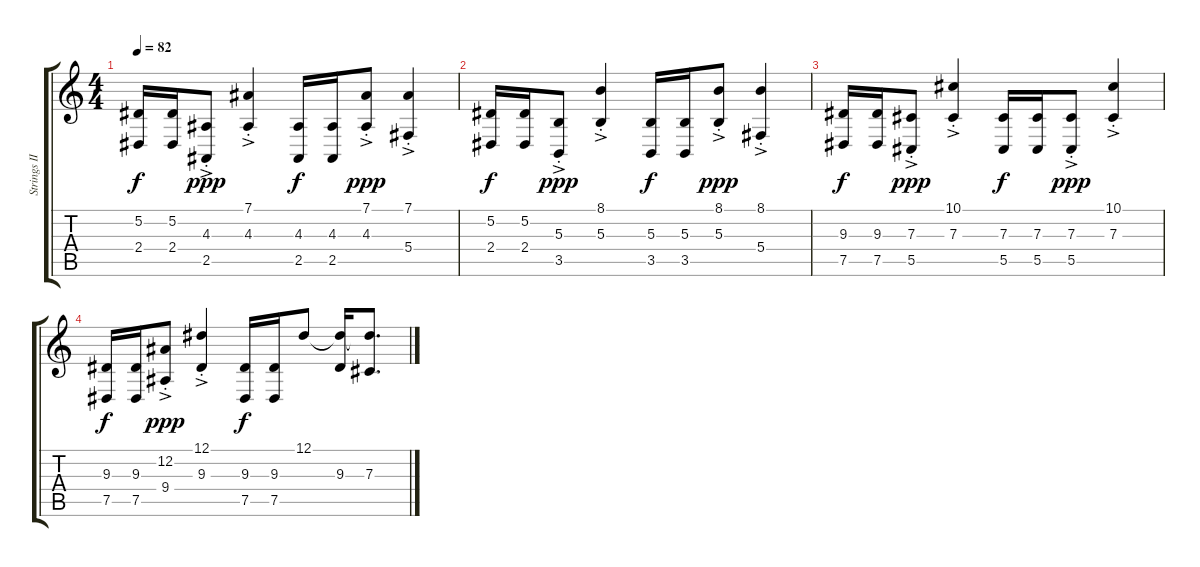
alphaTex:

\track ("Strings II" "Strings II") {instrument stringensemble1}
\staff {score tabs}
\tuning (Eb4 Bb3 Gb3 Db3 Ab2 Eb2) {hide}
\ts (4 4)
\tempo 82
\clef g2
\ks c
(5.2 2.4).16{dy f} (5.2 2.4).16 (4.3{ac st} 2.5{ac st}).8{dy ppp} (7.1{ac st} 4.3{ac st}).4 (4.3 2.5).16{dy f} (4.3 2.5).16 (7.1{ac st} 4.3{ac st}).8{dy ppp} (7.1{ac st} 5.4{ac st}).4 |
(5.2 2.4).16{dy f} (5.2 2.4).16 (5.3{ac st} 3.5{ac st}).8{dy ppp} (8.1{ac st} 5.3{ac st}).4 (5.3 3.5).16{dy f} (5.3 3.5).16 (8.1{ac st} 5.3{ac st}).8{dy ppp} (8.1{ac st} 5.4{ac st}).4 |
(9.3 7.5).16{dy f} (9.3 7.5).16 (7.3{ac st} 5.5{ac st}).8{dy ppp} (10.1{ac st} 7.3{ac st}).4 (7.3 5.5).16{dy f} (7.3 5.5).16 (7.3{ac st} 5.5{ac st}).8{dy ppp} (10.1{ac st} 7.3{ac st}).4 |
(9.3 7.5).16{dy f} (9.3 7.5).16 (12.2{ac st} 9.4{ac st}).8{dy ppp} (12.1{ac st} 9.3{ac st}).4 (9.3 7.5).16{dy f} (9.3 7.5).16 12.1.8 (12.1{t} 9.3).16 (12.1{t} 7.3).8{d}
